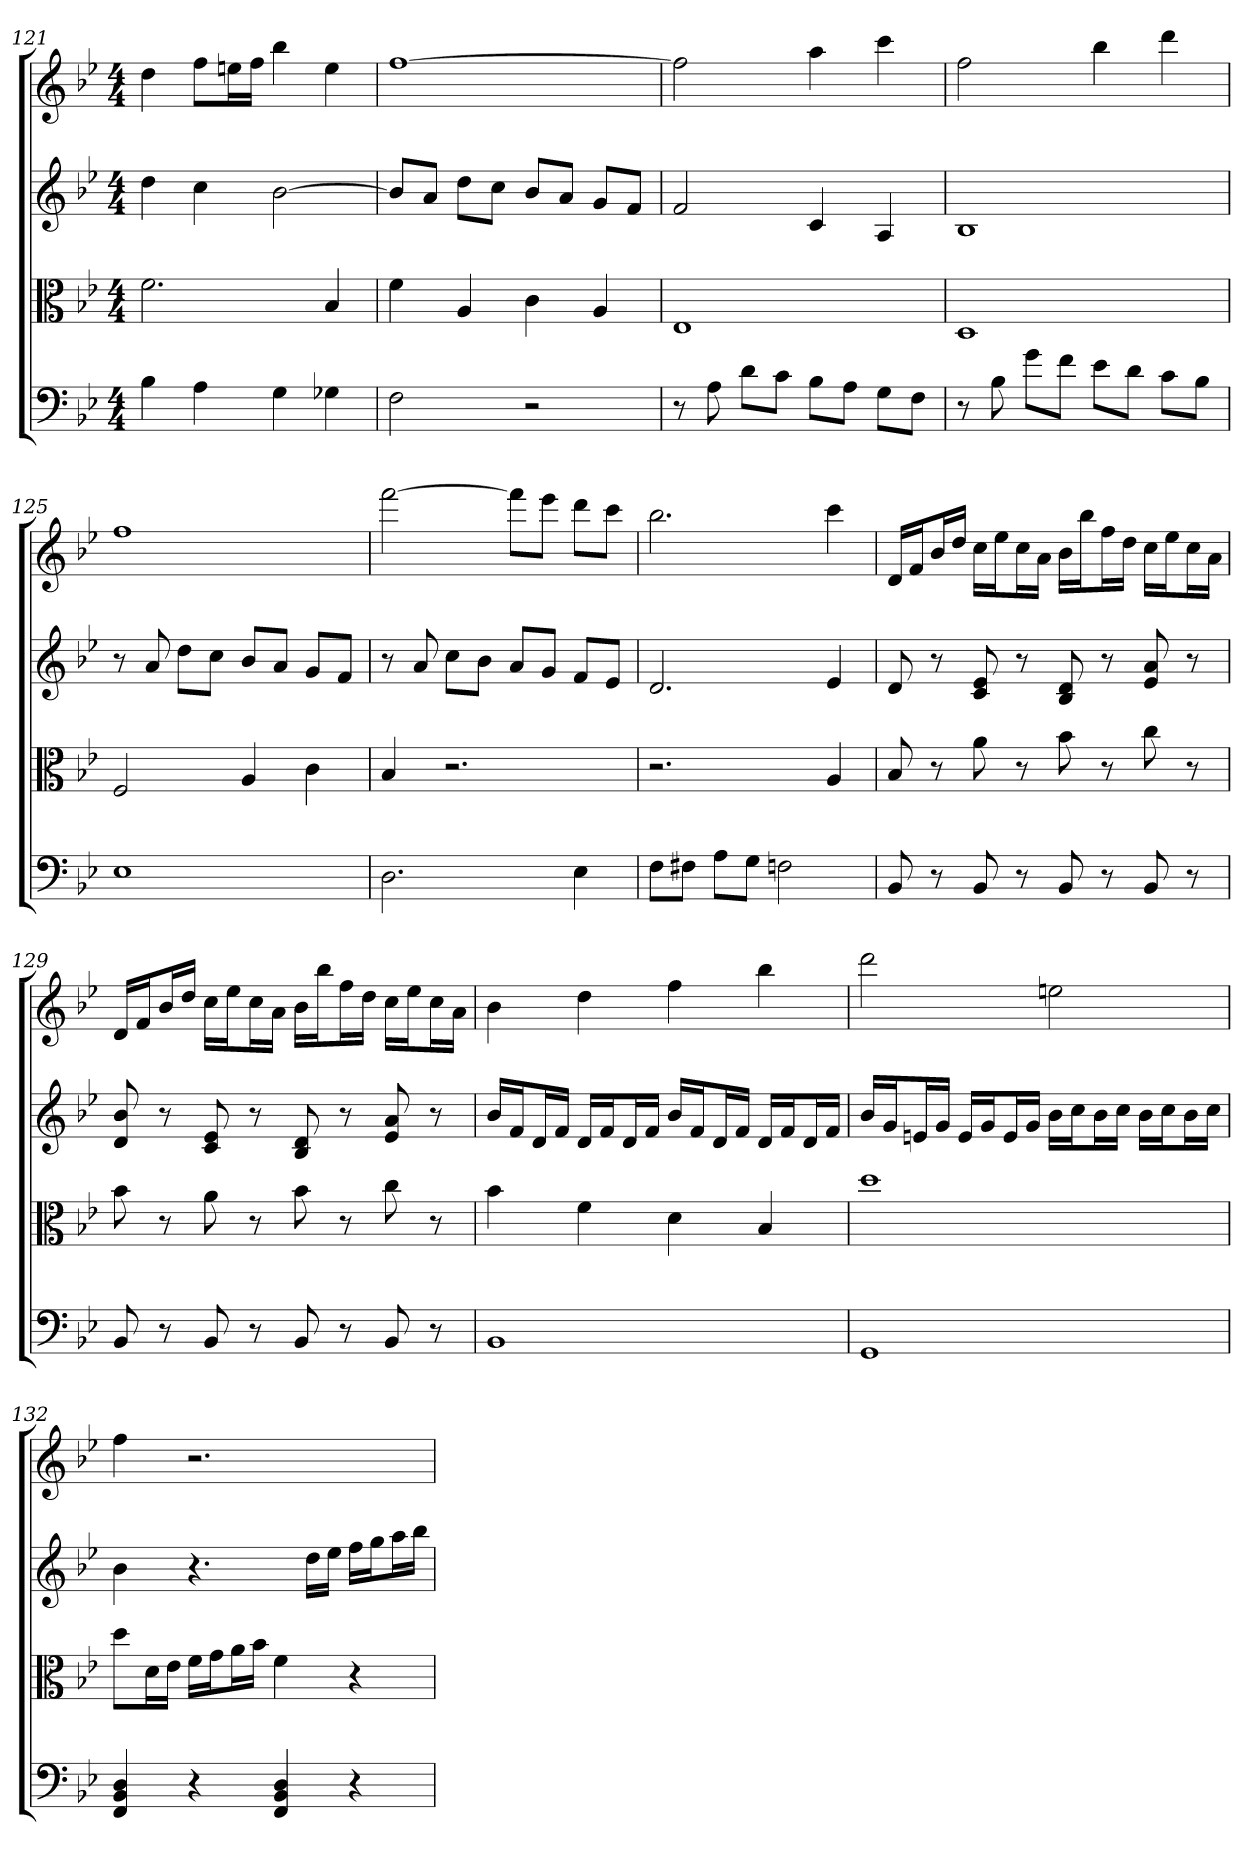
**kern	**kern	**kern	**kern
*part4	*part3	*part2	*part1
*staff4	*staff3	*staff2	*staff1
*clefF4	*clefC3	*	*
*k[b-e-]	*k[b-e-]	*k[b-e-]	*k[b-e-]
*B-:	*B-:	*B-:	*B-:
*M4/4	*M4/4	*M4/4	*M4/4
=121	=121	=121	=121
4B-	2.f	4dd	4dd
4A	.	4cc	8ffL
.	.	.	16eenL
.	.	.	16ffJJ
4G	.	[2b-	4bb-
4G-X	4B-	.	4ee
=122	=122	=122	=122
2F	4f	8b-L]	[1ff
.	.	8aJ	.
.	4A	8ddL	.
.	.	8ccJ	.
2r	4c	8b-L	.
.	.	8aJ	.
.	4A	8gL	.
.	.	8fJ	.
=123	=123	=123	=123
8r	1E-	2f	2ff]
8A	.	.	.
8d\L	.	.	.
8c\J	.	.	.
8B-\L	.	4c	4aa
8A\J	.	.	.
8G\L	.	4A	4ccc
8F\J	.	.	.
=124	=124	=124	=124
8r	1D	1B-	2ff
8B-	.	.	.
8g\L	.	.	.
8f\J	.	.	.
8e-\L	.	.	4bb-
8d\J	.	.	.
8c\L	.	.	4ddd
8B-\J	.	.	.
=125	=125	=125	=125
1E-	2F	8r	1ff
.	.	8a	.
.	.	8ddL	.
.	.	8ccJ	.
.	4A	8b-L	.
.	.	8aJ	.
.	4c	8gL	.
.	.	8fJ	.
=126	=126	=126	=126
2.D	4B-	8r	[2fff
.	.	8a	.
.	2.r	8ccL	.
.	.	8b-J	.
.	.	8aL	8fffL]
.	.	8gJ	8eee-J
4E-	.	8fL	8dddL
.	.	8e-J	8cccJ
=127	=127	=127	=127
8F\L	2.r	2.d	2.bb-
8F#X\J	.	.	.
8A\L	.	.	.
8G\J	.	.	.
2Fn	.	.	.
.	4A	4e-	4ccc
=128	=128	=128	=128
8BB-	8B-	8d	16dLL
.	.	.	16fJ
8r	8r	8r	16b-L
.	.	.	16ddJJ
8BB-	8a	8c 8e-	16ccLL
.	.	.	16ee-J
8r	8r	8r	16ccL
.	.	.	16aJJ
8BB-	8b-	8B- 8d	16b-LL
.	.	.	16bb-J
8r	8r	8r	16ffL
.	.	.	16ddJJ
8BB-	8cc	8e- 8a	16ccLL
.	.	.	16ee-J
8r	8r	8r	16ccL
.	.	.	16aJJ
=129	=129	=129	=129
8BB-	8b-	8d 8b-	16dLL
.	.	.	16fJ
8r	8r	8r	16b-L
.	.	.	16ddJJ
8BB-	8a	8c 8e-	16ccLL
.	.	.	16ee-J
8r	8r	8r	16ccL
.	.	.	16aJJ
8BB-	8b-	8B- 8d	16b-LL
.	.	.	16bb-J
8r	8r	8r	16ffL
.	.	.	16ddJJ
8BB-	8cc	8e- 8a	16ccLL
.	.	.	16ee-J
8r	8r	8r	16ccL
.	.	.	16aJJ
=130	=130	=130	=130
1BB-	4b-	16b-LL	4b-
.	.	16fJ	.
.	.	16dL	.
.	.	16fJJ	.
.	4f	16dLL	4dd
.	.	16fJ	.
.	.	16dL	.
.	.	16fJJ	.
.	4d	16b-LL	4ff
.	.	16fJ	.
.	.	16dL	.
.	.	16fJJ	.
.	4B-	16dLL	4bb-
.	.	16fJ	.
.	.	16dL	.
.	.	16fJJ	.
=131	=131	=131	=131
1GG	1dd	16b-LL	2ddd
.	.	16gJ	.
.	.	16enL	.
.	.	16gJJ	.
.	.	16eLL	.
.	.	16gJ	.
.	.	16eL	.
.	.	16gJJ	.
.	.	16b-LL	2een
.	.	16ccJ	.
.	.	16b-L	.
.	.	16ccJJ	.
.	.	16b-LL	.
.	.	16ccJ	.
.	.	16b-L	.
.	.	16ccJJ	.
=132	=132	=132	=132
4FF 4BB- 4D	8dd\L	4b-	4ff
.	16d\L	.	.
.	16e-\JJ	.	.
4r	16f\LL	4.r	2.r
.	16g\J	.	.
.	16a\L	.	.
.	16b-\JJ	.	.
4FF 4BB- 4D	4f	.	.
.	.	16ddLL	.
.	.	16ee-JJ	.
4r	4r	16ffLL	.
.	.	16ggJ	.
.	.	16aaL	.
.	.	16bb-JJ	.
=	=	=	=
*-	*-	*-	*-
